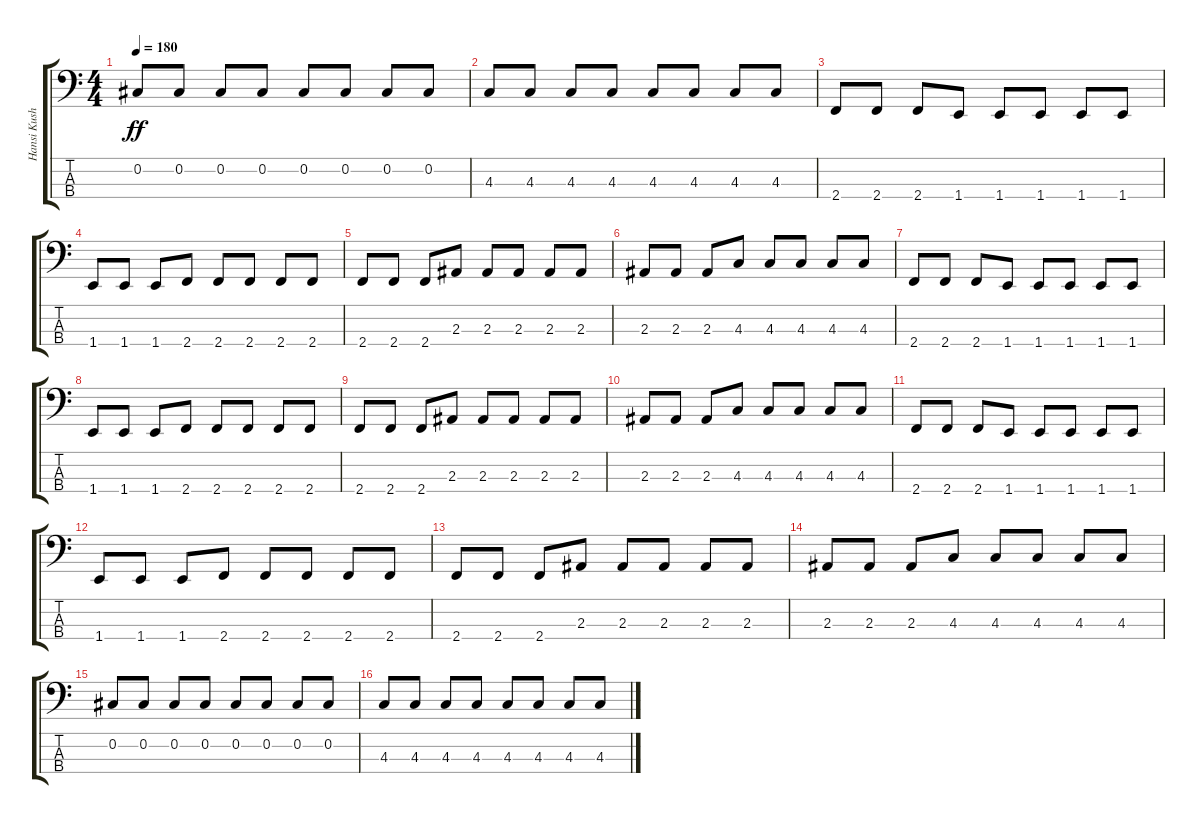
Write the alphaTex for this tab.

\track ("Hansi Kush" "Hansi Kush") {instrument electricbassfinger}
\staff {score tabs}
\tuning (Gb2 Db2 Ab1 Eb1) {hide}
\ts (4 4)
\tempo 180
\clef f4
\ks c
0.2.8{dy ff} 0.2.8 0.2.8 0.2.8 0.2.8 0.2.8 0.2.8 0.2.8 |
4.3.8 4.3.8 4.3.8 4.3.8 4.3.8 4.3.8 4.3.8 4.3.8 |
2.4.8 2.4.8 2.4.8 1.4.8 1.4.8 1.4.8 1.4.8 1.4.8 |
1.4.8 1.4.8 1.4.8 2.4.8 2.4.8 2.4.8 2.4.8 2.4.8 |
2.4.8 2.4.8 2.4.8 2.3.8 2.3.8 2.3.8 2.3.8 2.3.8 |
2.3.8 2.3.8 2.3.8 4.3.8 4.3.8 4.3.8 4.3.8 4.3.8 |
2.4.8 2.4.8 2.4.8 1.4.8 1.4.8 1.4.8 1.4.8 1.4.8 |
1.4.8 1.4.8 1.4.8 2.4.8 2.4.8 2.4.8 2.4.8 2.4.8 |
2.4.8 2.4.8 2.4.8 2.3.8 2.3.8 2.3.8 2.3.8 2.3.8 |
2.3.8 2.3.8 2.3.8 4.3.8 4.3.8 4.3.8 4.3.8 4.3.8 |
2.4.8 2.4.8 2.4.8 1.4.8 1.4.8 1.4.8 1.4.8 1.4.8 |
1.4.8 1.4.8 1.4.8 2.4.8 2.4.8 2.4.8 2.4.8 2.4.8 |
2.4.8 2.4.8 2.4.8 2.3.8 2.3.8 2.3.8 2.3.8 2.3.8 |
2.3.8 2.3.8 2.3.8 4.3.8 4.3.8 4.3.8 4.3.8 4.3.8 |
0.2.8 0.2.8 0.2.8 0.2.8 0.2.8 0.2.8 0.2.8 0.2.8 |
4.3.8 4.3.8 4.3.8 4.3.8 4.3.8 4.3.8 4.3.8 4.3.8
